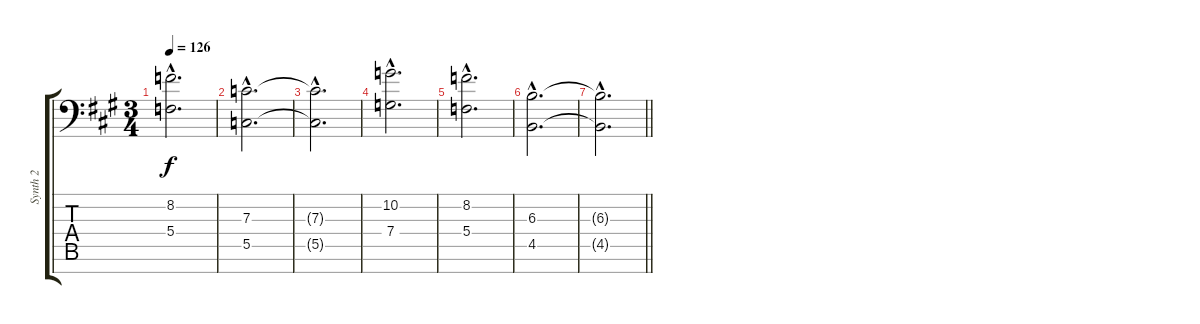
\track ("Synth 2" "Synth 2") {instrument voiceoohs}
\staff {score tabs}
\tuning (D4 A3 F3 C3 G2 D2 A1) {hide}
\ts (3 4)
\tempo 126
\clef f4
\ks f#minor
(8.2{hac} 5.4{hac}).2{d dy f} |
(7.3{hac} 5.5{hac}).2{d} |
(7.3{hac t} 5.5{hac t}).2{d} |
(10.2{hac} 7.4{hac}).2{d} |
(8.2{hac} 5.4{hac}).2{d} |
(6.3{hac} 4.5{hac}).2{d} |
\barLineRight lightlight
(6.3{hac t} 4.5{hac t}).2{d}
